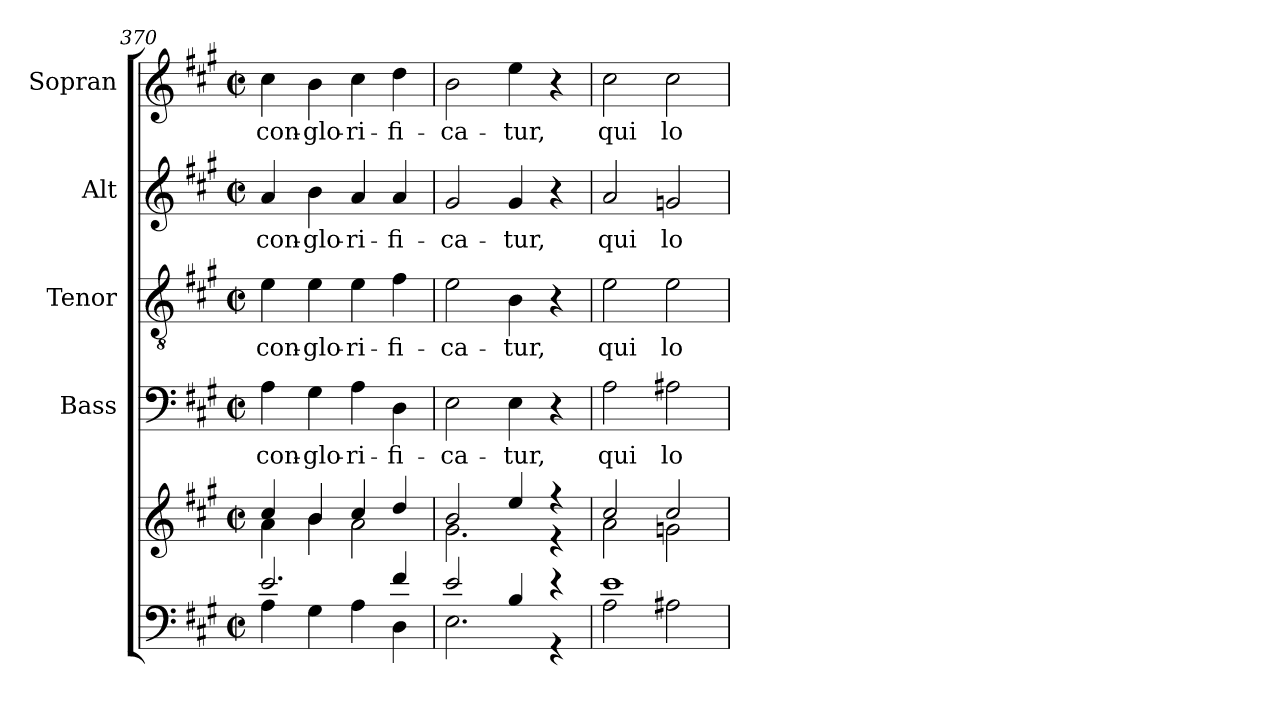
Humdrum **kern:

**kern	**kern	**kern	**text	**kern	**text	**kern	**text	**kern	**text
*part5	*part5	*part4	*part4	*part3	*part3	*part2	*part2	*part1	*part1
*staff6	*staff5	*staff4	*staff4	*staff3	*staff3	*staff2	*staff2	*staff1	*staff1
*	*	*I"Bass	*	*I"Tenor	*	*I"Alt	*	*I"Sopran	*
*	*	*I'B.	*	*I'T.	*	*I'A.	*	*I'S.	*
!!LO:LB:g=z
*clefF4	*clefG2	*clefF4	*	*clefGv2	*	*clefG2	*	*clefG2	*
*k[f#c#g#]	*k[f#c#g#]	*k[f#c#g#]	*	*k[f#c#g#]	*	*k[f#c#g#]	*	*k[f#c#g#]	*
*A:	*A:	*A:	*	*A:	*	*A:	*	*A:	*
*M2/2	*M2/2	*M2/2	*	*M2/2	*	*M2/2	*	*M2/2	*
*met(c|)	*met(c|)	*met(c|)	*	*met(c|)	*	*met(c|)	*	*met(c|)	*
=370	=370	=370	=370	=370	=370	=370	=370	=370	=370
*^	*^	*	*	*	*	*	*	*	*
!	!	!	!	!	!LO:LY:b	!	!LO:LY:b	!	!LO:LY:b	!	!LO:LY:b
2.e/	4A\	4cc#/	4a\	4A\	con-	4e\	con-	4a/	con-	4cc#\	con-
!	!	!	!	!	!LO:LY:b	!	!LO:LY:b	!	!LO:LY:b	!	!LO:LY:b
.	4G#\	4b/	4b\	4G#\	-glo-	4e\	-glo-	4b\	-glo-	4b\	-glo-
!	!	!	!	!	!LO:LY:b	!	!LO:LY:b	!	!LO:LY:b	!	!LO:LY:b
.	4A\	4cc#/	2a\	4A\	-ri-	4e\	-ri-	4a/	-ri-	4cc#\	-ri-
!	!	!	!	!	!LO:LY:b	!	!LO:LY:b	!	!LO:LY:b	!	!LO:LY:b
4f#/	4D\	4dd/	.	4D\	-fi-	4f#\	-fi-	4a/	-fi-	4dd\	-fi-
=371	=371	=371	=371	=371	=371	=371	=371	=371	=371	=371	=371
!	!	!	!	!	!LO:LY:b	!	!LO:LY:b	!	!LO:LY:b	!	!LO:LY:b
2e/	2.E\	2b/	2.g#\	2E\	-ca-	2e\	-ca-	2g#/	-ca-	2b\	-ca-
!	!	!	!	!	!LO:LY:b	!	!LO:LY:b	!	!LO:LY:b	!	!LO:LY:b
4B/	.	4ee/	.	4E\	-tur,	4B\	-tur,	4g#/	-tur,	4ee\	-tur,
4r	4r	4r	4r	4r	.	4r	.	4r	.	4r	.
=372	=372	=372	=372	=372	=372	=372	=372	=372	=372	=372	=372
!	!	!	!	!	!LO:LY:b	!	!LO:LY:b	!	!LO:LY:b	!	!LO:LY:b
1e	2A\	2cc#/	2a\	2A\	qui	2e\	qui	2a/	qui	2cc#\	qui
!	!	!	!	!	!LO:LY:b	!	!LO:LY:b	!	!LO:LY:b	!	!LO:LY:b
.	2A#X\	2cc#/	2gn\	2A#X\	lo-	2e\	lo-	2gn/	lo-	2cc#\	lo-
*v	*v	*	*	*	*	*	*	*	*	*	*
*	*v	*v	*	*	*	*	*	*	*	*
=	=	=	=	=	=	=	=	=	=
*-	*-	*-	*-	*-	*-	*-	*-	*-	*-
